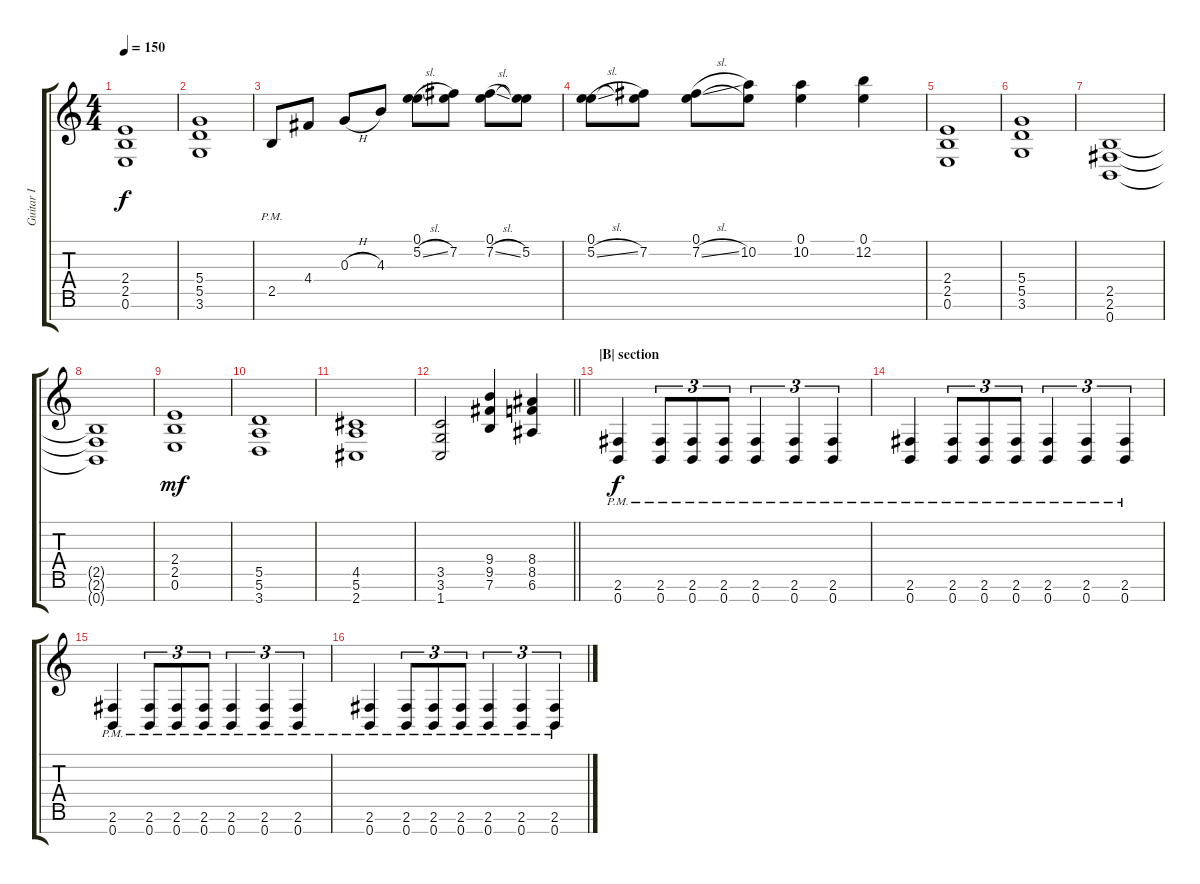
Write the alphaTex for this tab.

\track ("Guitar I" "Guitar I") {instrument distortionguitar}
\staff {score tabs}
\tuning (E4 B3 G3 D3 A2 E2 B1) {hide}
\ts (4 4)
\tempo 150
\clef g2
\ks c
(2.4 2.5 0.6).1{dy f} |
(5.4 5.5 3.6).1 |
2.5{pm}.8 4.4.8 0.3{h}.8 4.3.8 (0.1 5.2{sl}).8 (0.1{t} 7.2).8 (0.1 7.2{sl}).8 (0.1{t} 5.2).8 |
(0.1 5.2{sl}).8 (0.1{t} 7.2).8 (0.1 7.2{sl}).8 (0.1{t} 10.2).8 (0.1 10.2).4 (0.1 12.2).4 |
(2.4 2.5 0.6).1 |
(5.4 5.5 3.6).1 |
(2.5 2.6 0.7).1 |
(2.5{t} 2.6{t} 0.7{t}).1 |
(2.4 2.5 0.6).1{dy mf} |
(5.5 5.6 3.7).1 |
(4.5 5.6 2.7).1 |
\barLineRight lightlight
(3.5 3.6 1.7).2 (9.4 9.5 7.6).4 (8.4 8.5 6.6).4 |
\section ("" "|B| section")
(2.6{pm} 0.7{pm}).4{dy f} (2.6{pm} 0.7{pm}).8{tu (3 2)} (2.6{pm} 0.7{pm}).8{tu (3 2)} (2.6{pm} 0.7{pm}).8{tu (3 2)} (2.6{pm} 0.7{pm}).4{tu (3 2)} (2.6{pm} 0.7{pm}).4{tu (3 2)} (2.6{pm} 0.7{pm}).4{tu (3 2)} |
(2.6{pm} 0.7{pm}).4 (2.6{pm} 0.7{pm}).8{tu (3 2)} (2.6{pm} 0.7{pm}).8{tu (3 2)} (2.6{pm} 0.7{pm}).8{tu (3 2)} (2.6{pm} 0.7{pm}).4{tu (3 2)} (2.6{pm} 0.7{pm}).4{tu (3 2)} (2.6{pm} 0.7{pm}).4{tu (3 2)} |
(2.6{pm} 0.7{pm}).4 (2.6{pm} 0.7{pm}).8{tu (3 2)} (2.6{pm} 0.7{pm}).8{tu (3 2)} (2.6{pm} 0.7{pm}).8{tu (3 2)} (2.6{pm} 0.7{pm}).4{tu (3 2)} (2.6{pm} 0.7{pm}).4{tu (3 2)} (2.6{pm} 0.7{pm}).4{tu (3 2)} |
(2.6{pm} 0.7{pm}).4 (2.6{pm} 0.7{pm}).8{tu (3 2)} (2.6{pm} 0.7{pm}).8{tu (3 2)} (2.6{pm} 0.7{pm}).8{tu (3 2)} (2.6{pm} 0.7{pm}).4{tu (3 2)} (2.6{pm} 0.7{pm}).4{tu (3 2)} (2.6{pm} 0.7{pm}).4{tu (3 2)}
